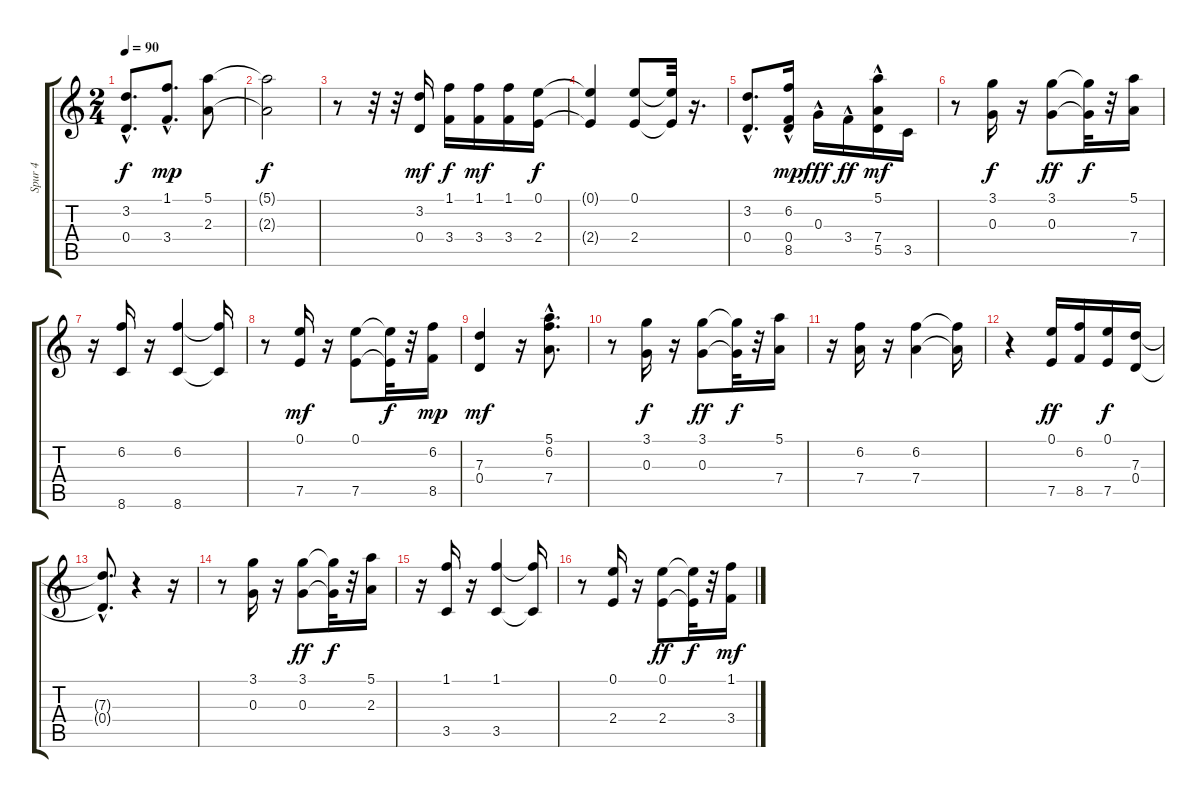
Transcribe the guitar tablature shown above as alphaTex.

\track ("Spur 4" "Spur 4") {instrument acousticguitarsteel}
\staff {score tabs}
\tuning (E4 B3 G3 D3 A2 E2) {hide}
\ts (2 4)
\tempo 90
\clef g2
\ks c
(3.2{hac} 0.4{hac}).8{d dy f} (1.1{hac} 3.4{hac}).8{d dy mp} (5.1 2.3).8 |
(5.1{t} 2.3{t}).2{dy f} |
r.8 r.32 r.32 (3.2 0.4).16{dy mf} (1.1 3.4).16{dy f} (1.1 3.4).16{dy mf} (1.1 3.4).16 (0.1 2.4).16{dy f} |
(0.1{t} 2.4{t}).4 (0.1 2.4).8 (0.1{t} 2.4{t}).32 r.16{d} |
(3.2{hac} 0.4{hac}).8{d} (6.2{hac} 0.4{hac} 8.5).16{dy mp} 0.3{hac}.16{dy fff} 3.4{hac}.16{dy ff} (5.1{hac} 7.4{hac} 5.5).16{dy mf} 3.5.16 |
r.8 (3.1 0.3).16{dy f} r.16 (3.1 0.3).8{dy ff} (3.1{t} 0.3{t}).32{dy f} r.32 (5.1 7.4).16 |
r.16 (6.2 8.6).16 r.16 (6.2 8.6).4 (6.2{t} 8.6{t}).16 |
r.8 (0.1 7.5).16{dy mf} r.16 (0.1 7.5).8 (0.1{t} 7.5{t}).32{dy f} r.32 (6.2 8.5).16{dy mp} |
(7.3 0.4).4{dy mf} r.16 (5.1{hac} 6.2{hac} 7.4{hac}).8{d} |
r.8 (3.1 0.3).16{dy f} r.16 (3.1 0.3).8{dy ff} (3.1{t} 0.3{t}).32{dy f} r.32 (5.1 7.4).16 |
r.16 (6.2 7.4).16 r.16 (6.2 7.4).4 (6.2{t} 7.4{t}).16 |
r.4 (0.1 7.5).16{dy ff} (6.2 8.5).16 (0.1 7.5).16{dy f} (7.3 0.4).16 |
(7.3{hac t} 0.4{hac t}).8{d} r.4 r.16 |
r.8 (3.1 0.3).16 r.16 (3.1 0.3).8{dy ff} (3.1{t} 0.3{t}).32{dy f} r.32 (5.1 2.3).16 |
r.16 (1.1 3.5).16 r.16 (1.1 3.5).4 (1.1{t} 3.5{t}).16 |
r.8 (0.1 2.4).16 r.16 (0.1 2.4).8{dy ff} (0.1{t} 2.4{t}).32{dy f} r.32 (1.1 3.4).16{dy mf}
